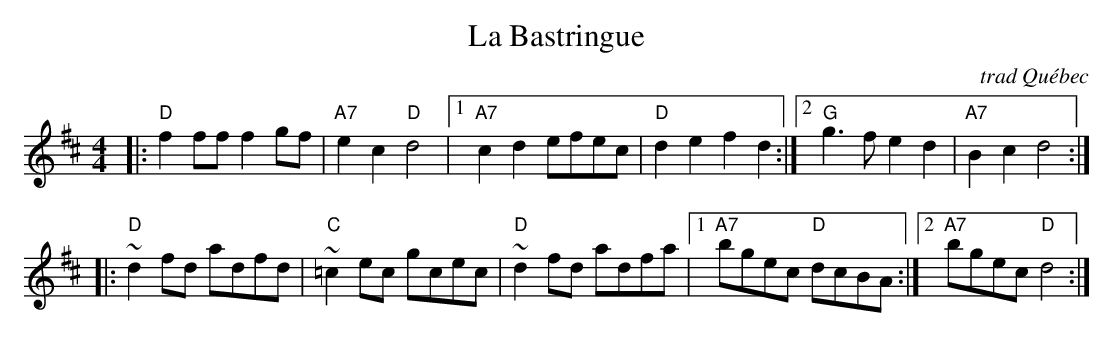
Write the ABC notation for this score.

X:1
T:Bastringue, La
O:trad Québec
M:4/4
L:1/8
K:D
|: "D"f2ff f2gf | "A7"e2c2 "D"d4 |1 "A7"c2d2 efec | "D"d2e2 f2d2 :|2 "G"g3f e2d2 | "A7"B2c2 d4 :|
|: "D"~d2fd adfd | "C"~=c2ec gcec | "D"~d2fd adfa |1 "A7"bgec "D"dcBA :|2 "A7"bgec "D"d4 :|
